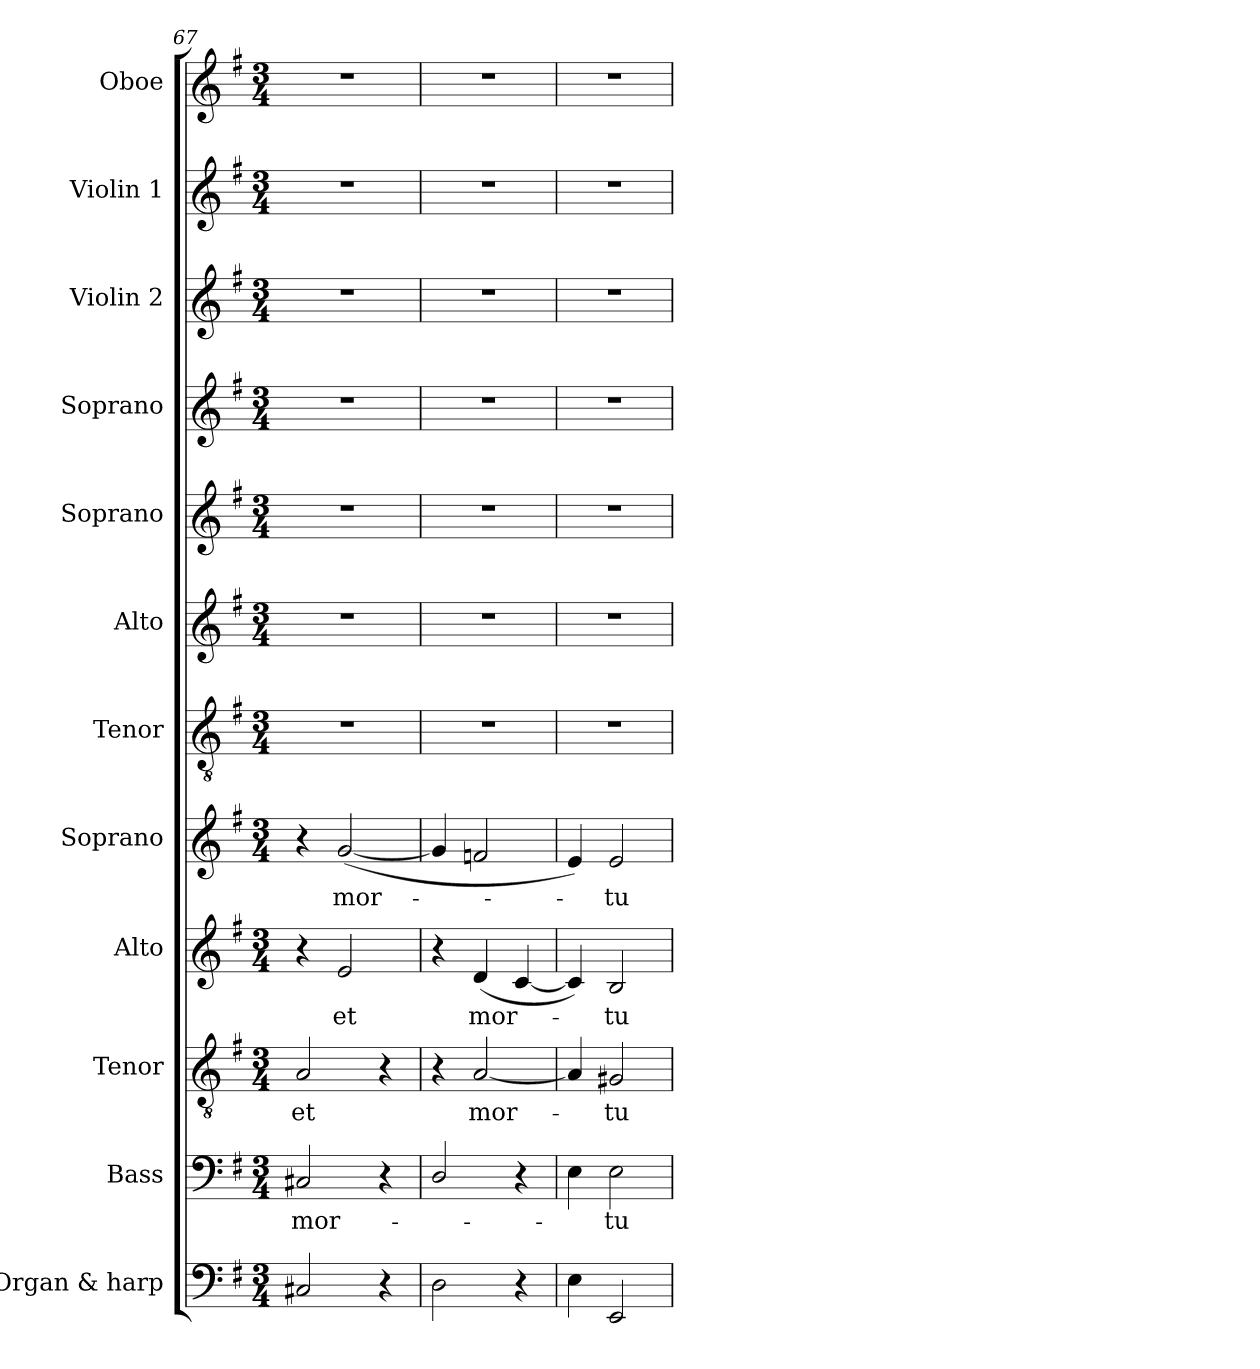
**kern	**kern	**text	**kern	**text	**kern	**text	**kern	**text	**kern	**kern	**kern	**kern	**kern	**kern	**kern
*part12	*part11	*part11	*part10	*part10	*part9	*part9	*part8	*part8	*part7	*part6	*part5	*part4	*part3	*part2	*part1
*staff12	*staff11	*staff11	*staff10	*staff10	*staff9	*staff9	*staff8	*staff8	*staff7	*staff6	*staff5	*staff4	*staff3	*staff2	*staff1
*I"Organ & harp	*I"Bass	*	*I"Tenor	*	*I"Alto	*	*I"Soprano	*	*I"Tenor	*I"Alto	*I"Soprano	*I"Soprano	*I"Violin 2	*I"Violin 1	*I"Oboe
*I'Org. & H.	*I'B.	*	*I'T.	*	*I'A.	*	*I'S.	*	*I'T.	*I'A.	*I'S.	*I'S.	*I'Vln. 2	*I'Vln. 1	*I'Ob.
*clefF4	*clefF4	*	*clefGv2	*	*clefG2	*	*clefG2	*	*clefGv2	*clefG2	*clefG2	*clefG2	*clefG2	*clefG2	*clefG2
*	*	*	*ITrd7c12	*	*	*	*	*	*ITrd7c12	*	*	*	*	*	*
*k[f#]	*k[f#]	*	*k[f#]	*	*k[f#]	*	*k[f#]	*	*k[f#]	*k[f#]	*k[f#]	*k[f#]	*k[f#]	*k[f#]	*k[f#]
*G:	*G:	*	*G:	*	*G:	*	*G:	*	*G:	*G:	*G:	*G:	*G:	*G:	*G:
*M3/4	*M3/4	*	*M3/4	*	*M3/4	*	*M3/4	*	*M3/4	*M3/4	*M3/4	*M3/4	*M3/4	*M3/4	*M3/4
=67	=67	=67	=67	=67	=67	=67	=67	=67	=67	=67	=67	=67	=67	=67	=67
!	!	!LO:LY:b:color=#000000	!	!	!	!	!	!	!	!	!	!	!	!	!
!	!	!	!	!LO:LY:b:color=#000000	!	!	!	!	!LO:N:vis=1	!LO:N:vis=1	!LO:N:vis=1	!LO:N:vis=1	!LO:N:vis=1	!LO:N:vis=1	!LO:N:vis=1
2C#Xi/	2C#Xi/	mor-	2AAi/	et	4r	.	4r	.	2.r	2.r	2.r	2.r	2.r	2.r	2.r
!	!	!	!	!	!	!LO:LY:b:color=#000000	!	!	!	!	!	!	!	!	!
!	!	!	!	!	!	!	!	!LO:LY:b:color=#000000	!	!	!	!	!	!	!
.	.	.	.	.	2ei/	et	([2gi/	mor-	.	.	.	.	.	.	.
4r	4r	.	4r	.	.	.	.	.	.	.	.	.	.	.	.
!!LO:PB:g=z
=68	=68	=68	=68	=68	=68	=68	=68	=68	=68	=68	=68	=68	=68	=68	=68
!	!	!	!	!	!	!	!	!	!LO:N:vis=1	!LO:N:vis=1	!LO:N:vis=1	!LO:N:vis=1	!LO:N:vis=1	!LO:N:vis=1	!LO:N:vis=1
2Di\	2Di/	.	4r	.	4r	.	4gi/]	.	2.r	2.r	2.r	2.r	2.r	2.r	2.r
!	!	!	!	!LO:LY:b:color=#000000	!	!	!	!	!	!	!	!	!	!	!
!	!	!	!	!	!	!LO:LY:b:color=#000000	!	!	!	!	!	!	!	!	!
.	.	.	[2AAi/	mor-	(4di/	mor-	2fni/	.	.	.	.	.	.	.	.
4r	4r	.	.	.	[4ci/	.	.	.	.	.	.	.	.	.	.
=69	=69	=69	=69	=69	=69	=69	=69	=69	=69	=69	=69	=69	=69	=69	=69
!	!	!	!	!	!	!	!	!	!LO:N:vis=1	!LO:N:vis=1	!LO:N:vis=1	!LO:N:vis=1	!LO:N:vis=1	!LO:N:vis=1	!LO:N:vis=1
4Ei\	4Ei\	.	4AAi/]	.	4ci/])	.	4ei/)	.	2.r	2.r	2.r	2.r	2.r	2.r	2.r
!	!	!LO:LY:b:color=#000000	!	!	!	!	!	!	!	!	!	!	!	!	!
!	!	!	!	!LO:LY:b:color=#000000	!	!	!	!	!	!	!	!	!	!	!
!	!	!	!	!	!	!LO:LY:b:color=#000000	!	!	!	!	!	!	!	!	!
!	!	!	!	!	!	!	!	!LO:LY:b:color=#000000	!	!	!	!	!	!	!
2EEi/	2Ei\	-tu-	2GG#Xi/	-tu-	2Bi/	-tu-	2ei/	-tu-	.	.	.	.	.	.	.
=	=	=	=	=	=	=	=	=	=	=	=	=	=	=	=
*-	*-	*-	*-	*-	*-	*-	*-	*-	*-	*-	*-	*-	*-	*-	*-
